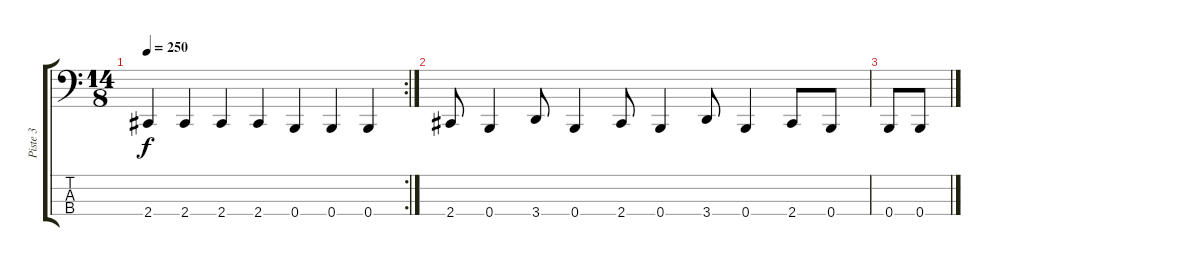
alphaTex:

\track ("Piste 3" "Piste 3") {instrument electricbasspick}
\staff {score tabs}
\tuning (D2 A1 E1 B0) {hide}
\rc 2
\ts (14 8)
\tempo 250
\clef f4
\ks c
2.4.4{dy f} 2.4.4 2.4.4 2.4.4 0.4.4 0.4.4 0.4.4 |
2.4.8 0.4.4 3.4.8 0.4.4 2.4.8 0.4.4 3.4.8 0.4.4 2.4.8 0.4.8 |
0.4.8 0.4.8
